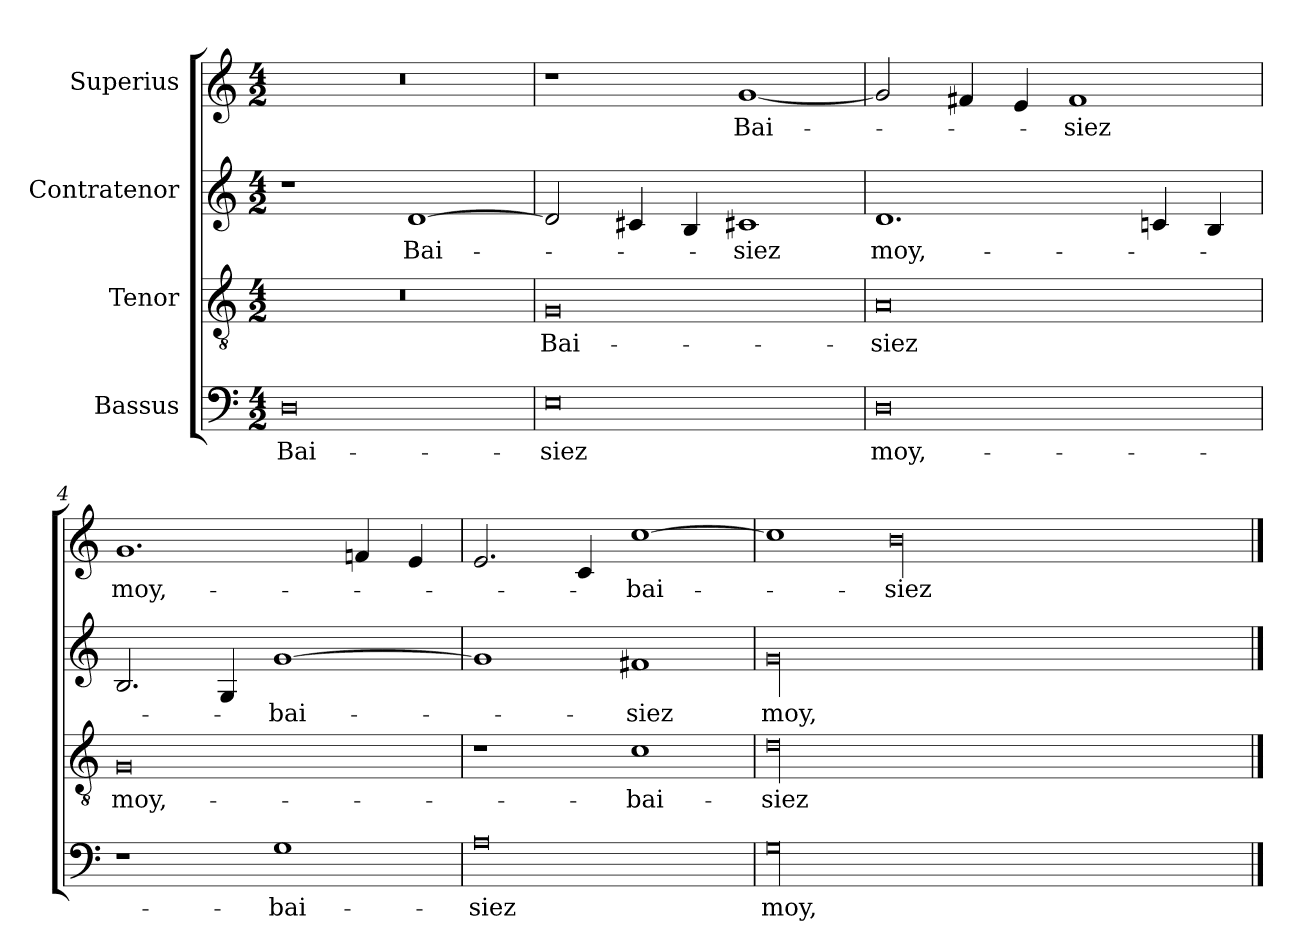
**kern	**text	**kern	**text	**kern	**text	**kern	**text
*part4	*part4	*part3	*part3	*part2	*part2	*part1	*part1
*staff4	*staff4	*staff3	*staff3	*staff2	*staff2	*staff1	*staff1
*I"Bassus	*	*I"Tenor	*	*I"Contratenor	*	*I"Superius	*
*clefF4	*	*clefGv2	*	*clefG2	*	*clefG2	*
*k[]	*	*k[]	*	*k[]	*	*k[]	*
*M4/2	*	*M4/2	*	*M4/2	*	*M4/2	*
=1	=1	=1	=1	=1	=1	=1	=1
0D\	Bai-	0r	.	1r	.	0r	.
.	.	.	.	[1d\	Bai-	.	.
=2	=2	=2	=2	=2	=2	=2	=2
0E\	-siez	0G/	Bai-	2d/]	.	1r	.
.	.	.	.	4c#X/	.	.	.
.	.	.	.	4B/	.	.	.
.	.	.	.	1c#X\	-siez	[1g/	Bai-
=3	=3	=3	=3	=3	=3	=3	=3
0D\	moy,-	0A/	-siez	1.d\	moy,-	2g/]	.
.	.	.	.	.	.	4f#X/	.
.	.	.	.	.	.	4e/	.
.	.	.	.	.	.	1f#/	-siez
.	.	.	.	4cn/	.	.	.
.	.	.	.	4B/	.	.	.
=4	=4	=4	=4	=4	=4	=4	=4
1r	.	0G/	moy,-	2.B/	.	1.g/	moy,-
.	.	.	.	4G/	.	.	.
1G\	bai-	.	.	[1g\	bai-	.	.
.	.	.	.	.	.	4fn/	.
.	.	.	.	.	.	4e/	.
=5	=5	=5	=5	=5	=5	=5	=5
0A\	-siez	1r	.	1g\]	.	2.e/	.
.	.	.	.	.	.	4c/	.
.	.	1c\	bai-	1f#X\	-siez	[1cc\	bai-
=6	=6	=6	=6	=6	=6	=6	=6
00G\	moy,-	00d\	-siez	00g\	moy,-	1cc\]	.
.	.	.	.	.	.	00b\	-siez
1ryy	.	1ryy	.	1ryy	.	.	.
==	==	==	==	==	==	==	==
*-	*-	*-	*-	*-	*-	*-	*-
